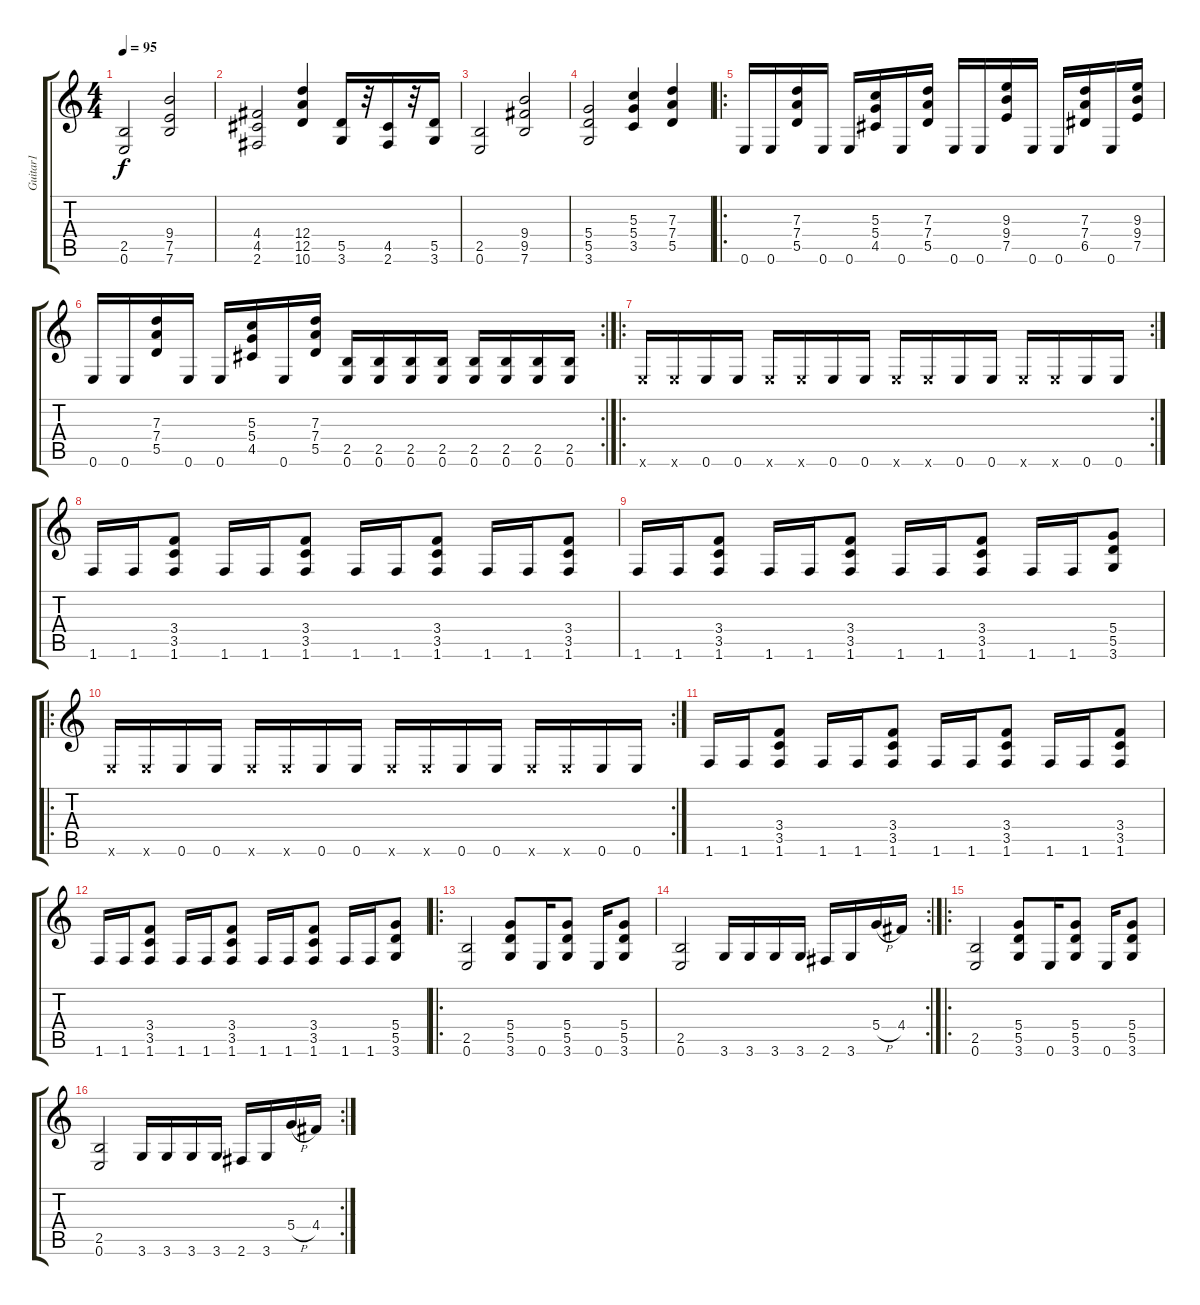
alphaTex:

\track ("Guitar1" "Guitar1") {instrument distortionguitar}
\staff {score tabs}
\tuning (E4 B3 G3 D3 A2 E2) {hide}
\ts (4 4)
\tempo 95
\clef g2
\ks c
(2.5 0.6).2{dy f} (9.4 7.5 7.6).2 |
(4.4 4.5 2.6).2 (12.4 12.5 10.6).4 (5.5 3.6).16 r.32 (4.5 2.6).16 r.32 (5.5 3.6).16 |
(2.5 0.6).2 (9.4 9.5 7.6).2 |
(5.4 5.5 3.6).2 (5.3 5.4 3.5).4 (7.3 7.4 5.5).4 |
\ro
0.6.16{txt ""} 0.6.16 (7.3 7.4 5.5).16 0.6.16 0.6.16 (5.3 5.4 4.5).16 0.6.16 (7.3 7.4 5.5).16 0.6.16 0.6.16 (9.3 9.4 7.5).16 0.6.16 0.6.16 (7.3 7.4 6.5).16 0.6.16 (9.3 9.4 7.5).16 |
\rc 2
0.6.16 0.6.16 (7.3 7.4 5.5).16 0.6.16 0.6.16 (5.3 5.4 4.5).16 0.6.16 (7.3 7.4 5.5).16 (2.5 0.6).16 (2.5 0.6).16 (2.5 0.6).16 (2.5 0.6).16 (2.5 0.6).16 (2.5 0.6).16 (2.5 0.6).16 (2.5 0.6).16 |
\ro
\rc 2
0.6{x}.16 0.6{x}.16 0.6.16 0.6.16 0.6{x}.16 0.6{x}.16 0.6.16 0.6.16 0.6{x}.16 0.6{x}.16 0.6.16 0.6.16 0.6{x}.16 0.6{x}.16 0.6.16 0.6.16 |
1.6.16 1.6.16 (3.4 3.5 1.6).8 1.6.16 1.6.16 (3.4 3.5 1.6).8 1.6.16 1.6.16 (3.4 3.5 1.6).8 1.6.16 1.6.16 (3.4 3.5 1.6).8 |
1.6.16 1.6.16 (3.4 3.5 1.6).8 1.6.16 1.6.16 (3.4 3.5 1.6).8 1.6.16 1.6.16 (3.4 3.5 1.6).8 1.6.16 1.6.16 (5.4 5.5 3.6).8 |
\ro
\rc 2
0.6{x}.16 0.6{x}.16 0.6.16 0.6.16 0.6{x}.16 0.6{x}.16 0.6.16 0.6.16 0.6{x}.16 0.6{x}.16 0.6.16 0.6.16 0.6{x}.16 0.6{x}.16 0.6.16 0.6.16 |
1.6.16 1.6.16 (3.4 3.5 1.6).8 1.6.16 1.6.16 (3.4 3.5 1.6).8 1.6.16 1.6.16 (3.4 3.5 1.6).8 1.6.16 1.6.16 (3.4 3.5 1.6).8 |
1.6.16 1.6.16 (3.4 3.5 1.6).8 1.6.16 1.6.16 (3.4 3.5 1.6).8 1.6.16 1.6.16 (3.4 3.5 1.6).8 1.6.16 1.6.16 (5.4 5.5 3.6).8 |
\ro
(2.5 0.6).2 (5.4 5.5 3.6).8 0.6.16 (5.4 5.5 3.6).8 0.6.16 (5.4 5.5 3.6).8 |
\rc 2
(2.5 0.6).2 3.6.16 3.6.16 3.6.16 3.6.16 2.6.16 3.6.16 5.4{h}.16 4.4.16 |
\ro
(2.5 0.6).2 (5.4 5.5 3.6).8 0.6.16 (5.4 5.5 3.6).8 0.6.16 (5.4 5.5 3.6).8 |
\rc 2
(2.5 0.6).2 3.6.16 3.6.16 3.6.16 3.6.16 2.6.16 3.6.16 5.4{h}.16 4.4.16
